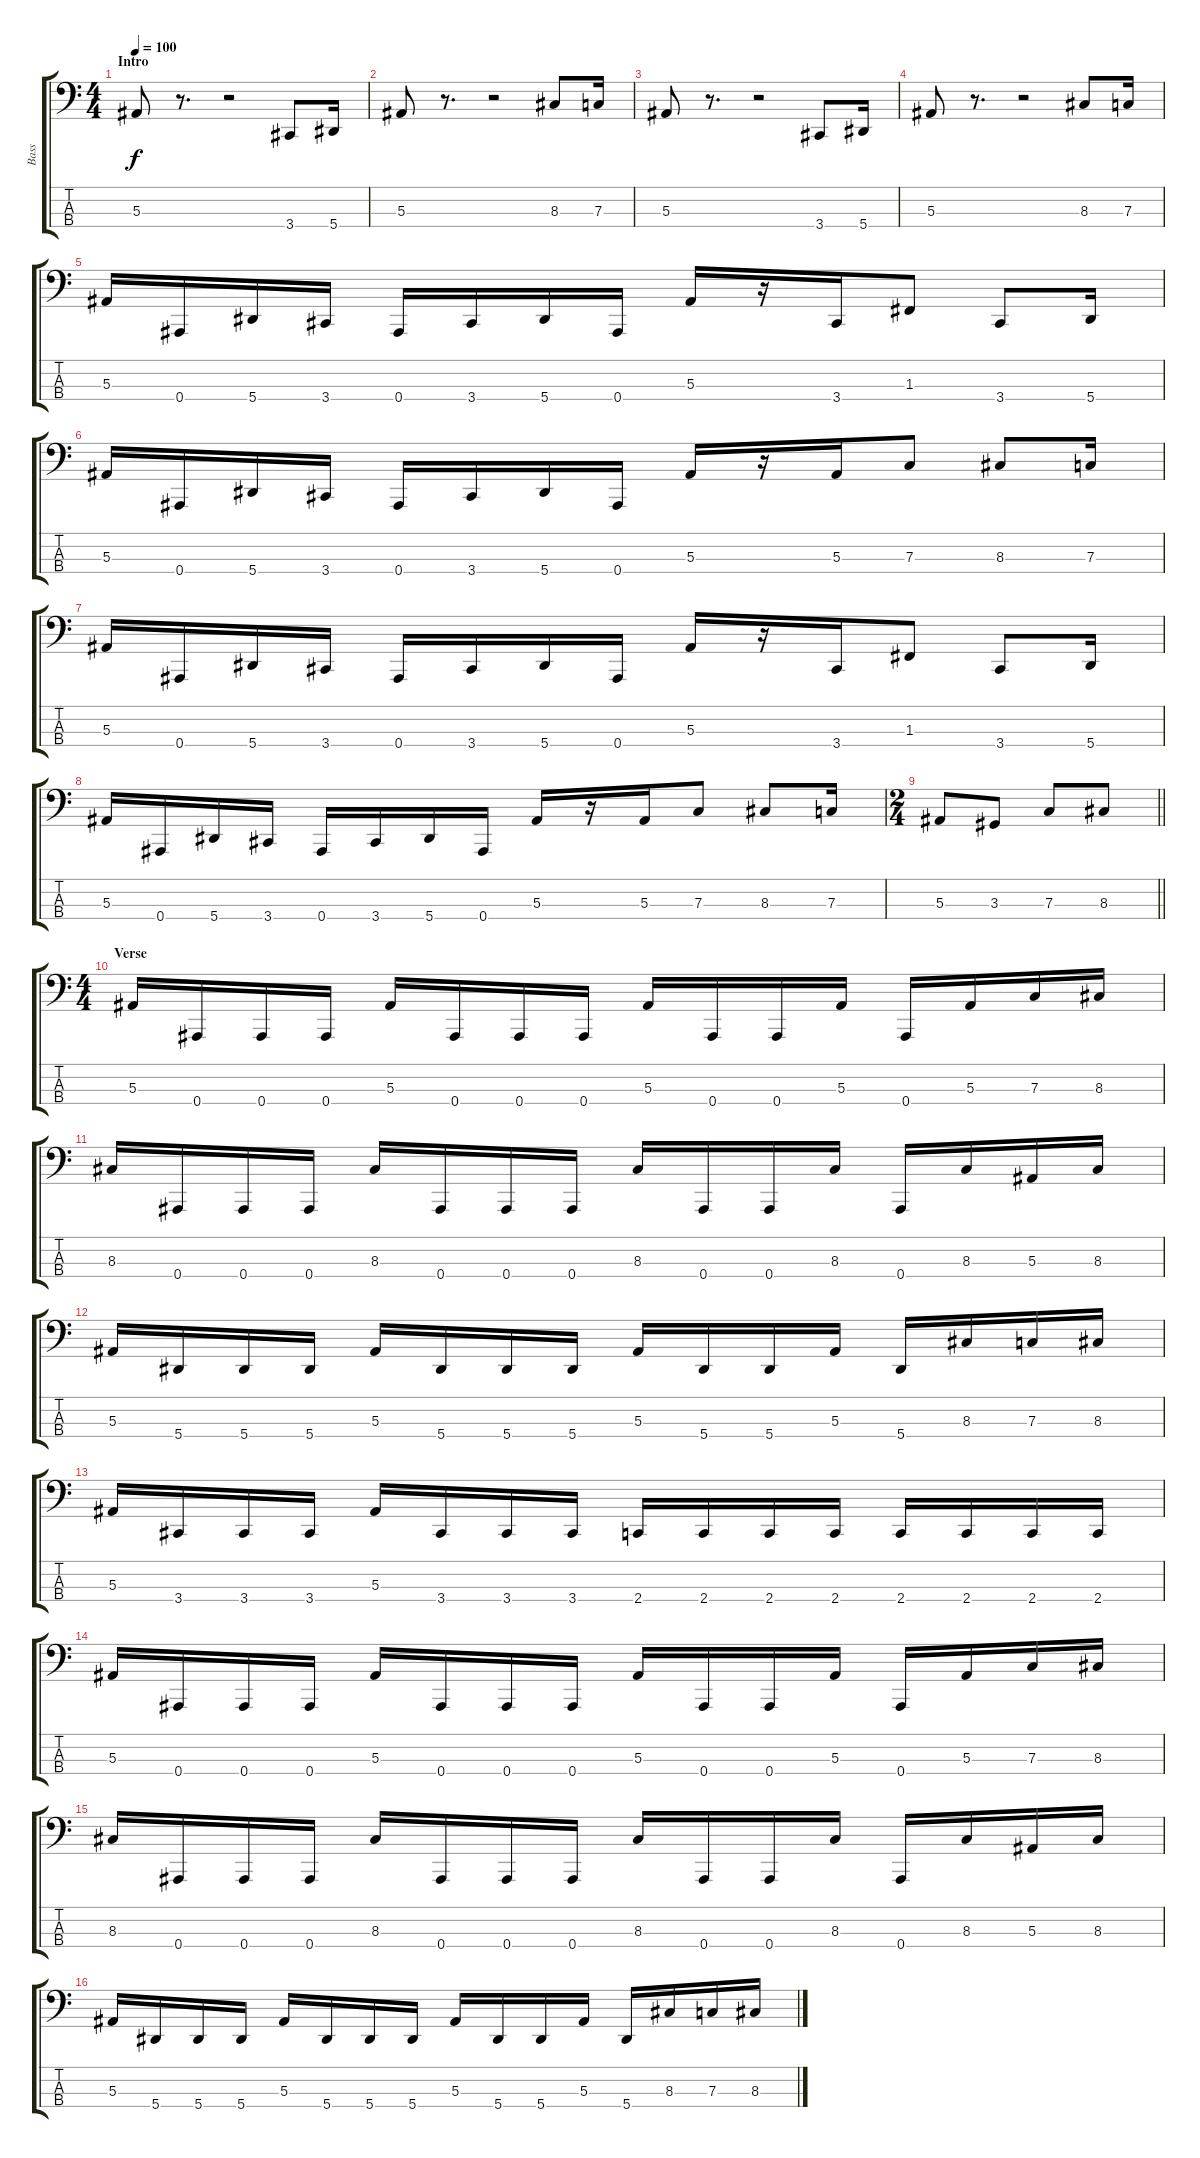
\track ("Bass" "Bass") {instrument electricbassfinger}
\staff {score tabs}
\tuning (Eb2 Bb1 F1 Bb0) {hide}
\ts (4 4)
\section ("" "Intro")
\tempo 100
\clef f4
\ks c
5.3.8{dy f instrument electricbassfinger} r.8{d} r.2 3.4.8 5.4.16 |
5.3.8 r.8{d} r.2 8.3.8 7.3.16 |
5.3.8 r.8{d} r.2 3.4.8 5.4.16 |
5.3.8 r.8{d} r.2 8.3.8 7.3.16 |
5.3.16 0.4.16 5.4.16 3.4.16 0.4.16 3.4.16 5.4.16 0.4.16 5.3.16 r.16 3.4.16 1.3.8 3.4.8 5.4.16 |
5.3.16 0.4.16 5.4.16 3.4.16 0.4.16 3.4.16 5.4.16 0.4.16 5.3.16 r.16 5.3.16 7.3.8 8.3.8 7.3.16 |
5.3.16 0.4.16 5.4.16 3.4.16 0.4.16 3.4.16 5.4.16 0.4.16 5.3.16 r.16 3.4.16 1.3.8 3.4.8 5.4.16 |
5.3.16 0.4.16 5.4.16 3.4.16 0.4.16 3.4.16 5.4.16 0.4.16 5.3.16 r.16 5.3.16 7.3.8 8.3.8 7.3.16 |
\ts (2 4)
\barLineRight lightlight
5.3.8 3.3.8 7.3.8 8.3.8 |
\ts (4 4)
\section ("" "Verse")
5.3.16 0.4.16 0.4.16 0.4.16 5.3.16 0.4.16 0.4.16 0.4.16 5.3.16 0.4.16 0.4.16 5.3.16 0.4.16 5.3.16 7.3.16 8.3.16 |
8.3.16 0.4.16 0.4.16 0.4.16 8.3.16 0.4.16 0.4.16 0.4.16 8.3.16 0.4.16 0.4.16 8.3.16 0.4.16 8.3.16 5.3.16 8.3.16 |
5.3.16 5.4.16 5.4.16 5.4.16 5.3.16 5.4.16 5.4.16 5.4.16 5.3.16 5.4.16 5.4.16 5.3.16 5.4.16 8.3.16 7.3.16 8.3.16 |
5.3.16 3.4.16 3.4.16 3.4.16 5.3.16 3.4.16 3.4.16 3.4.16 2.4.16 2.4.16 2.4.16 2.4.16 2.4.16 2.4.16 2.4.16 2.4.16 |
5.3.16 0.4.16 0.4.16 0.4.16 5.3.16 0.4.16 0.4.16 0.4.16 5.3.16 0.4.16 0.4.16 5.3.16 0.4.16 5.3.16 7.3.16 8.3.16 |
8.3.16 0.4.16 0.4.16 0.4.16 8.3.16 0.4.16 0.4.16 0.4.16 8.3.16 0.4.16 0.4.16 8.3.16 0.4.16 8.3.16 5.3.16 8.3.16 |
5.3.16 5.4.16 5.4.16 5.4.16 5.3.16 5.4.16 5.4.16 5.4.16 5.3.16 5.4.16 5.4.16 5.3.16 5.4.16 8.3.16 7.3.16 8.3.16
